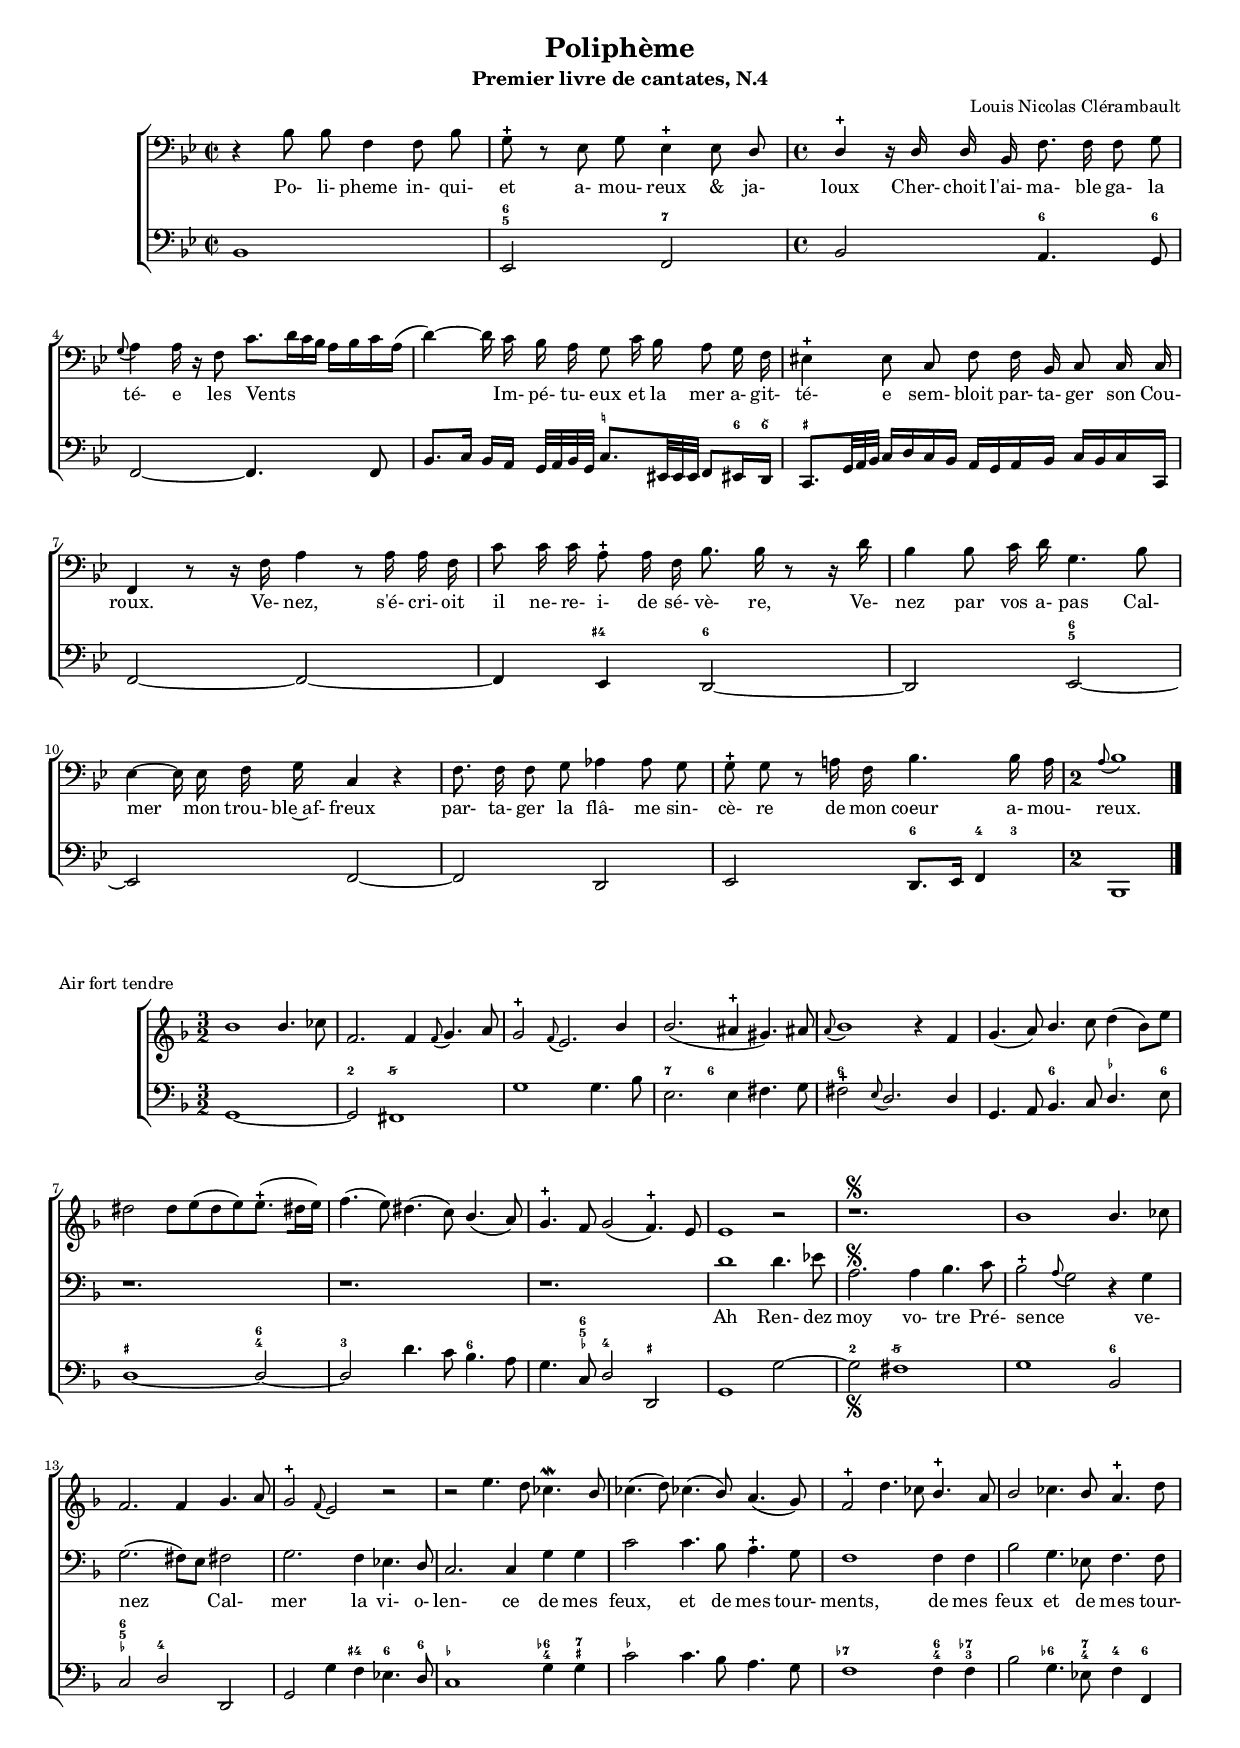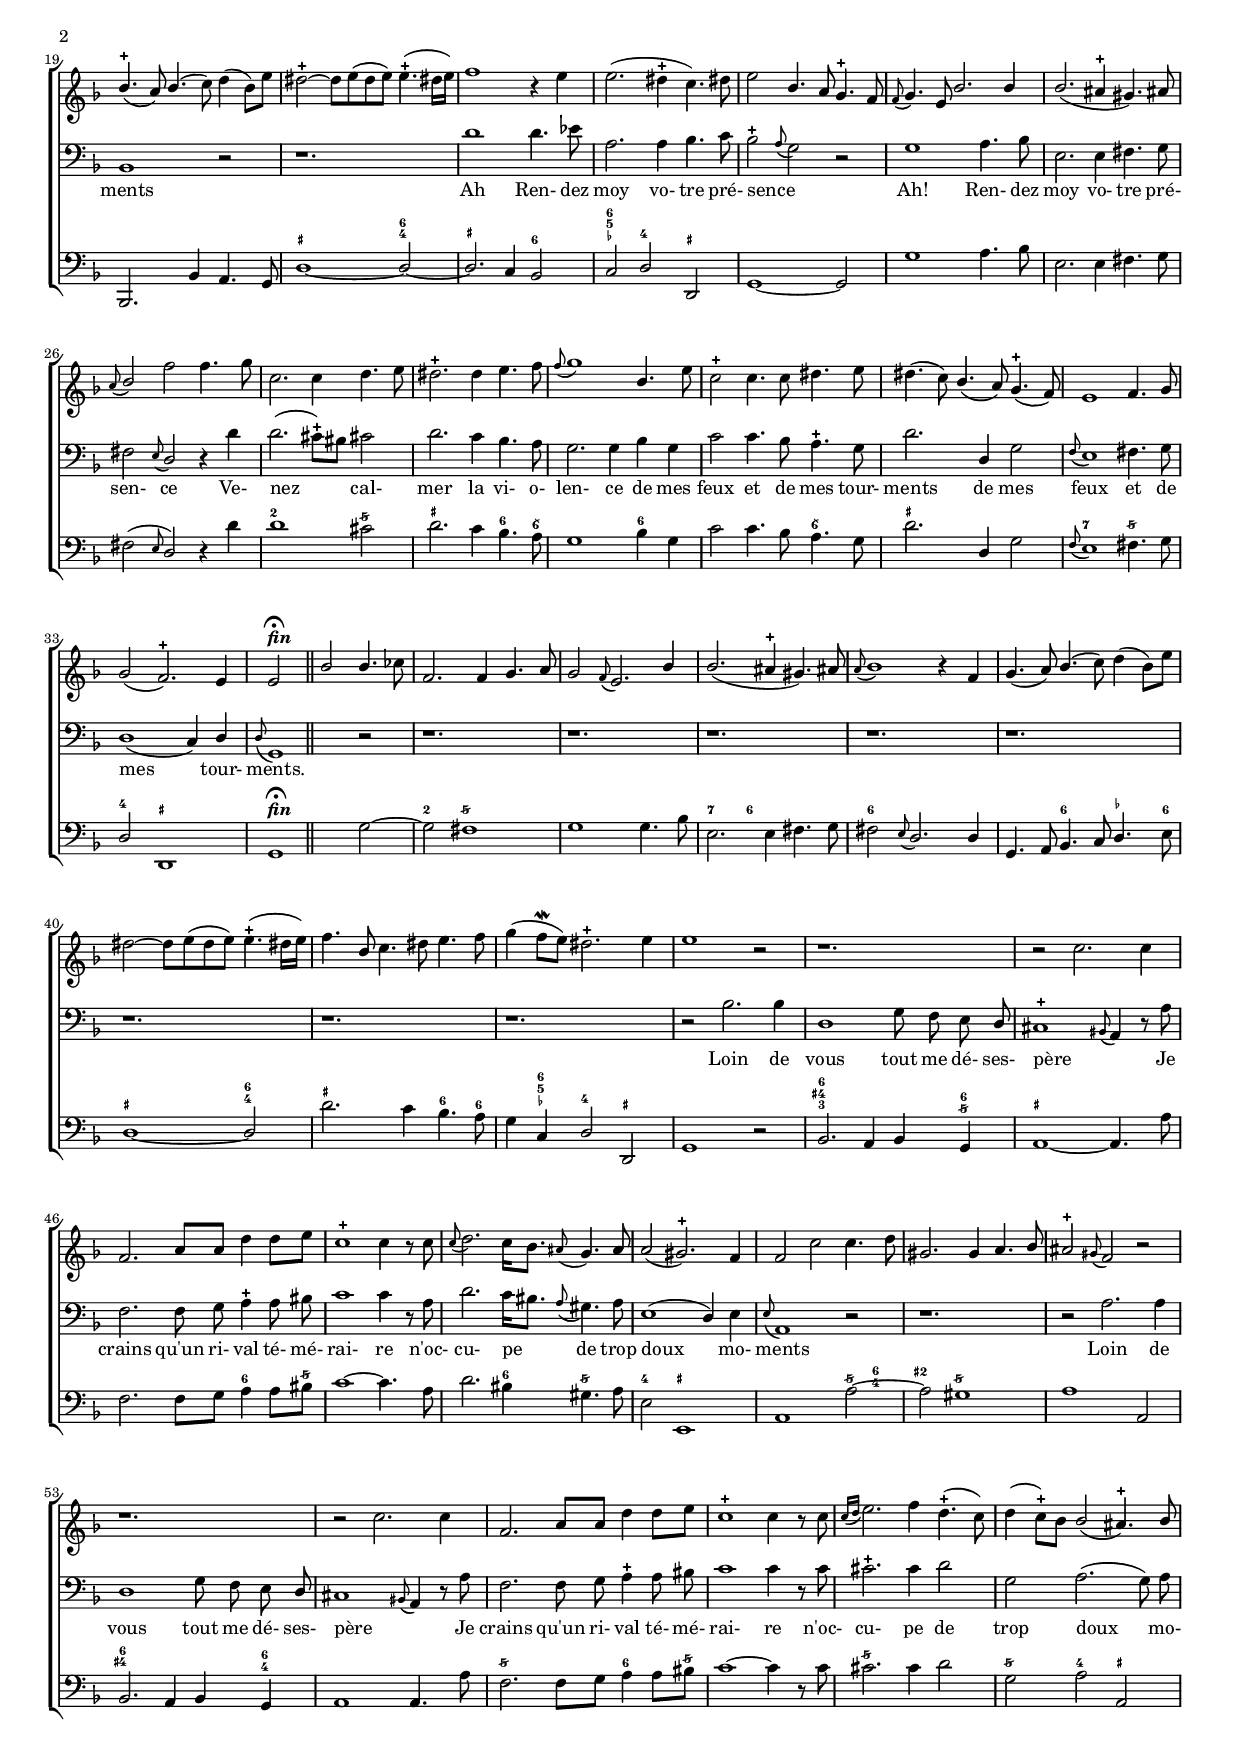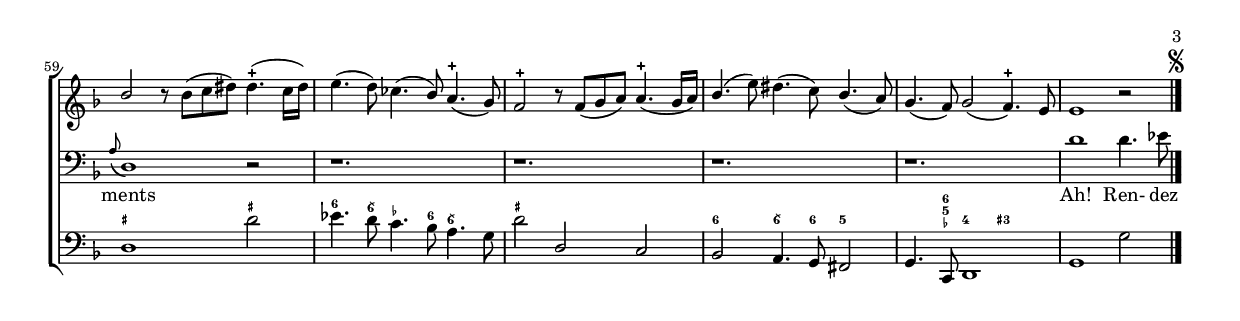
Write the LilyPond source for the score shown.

%% polipheme.ly
%% Louis Nicolas Clérambault
%% Premier livre de cantates, n°4
%% Poliphème
%% Author : Benjamin Coudrin, 2013

\version "2.16.0"

\header {
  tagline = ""
  composer = "Louis Nicolas Clérambault"
    composerDate = "1676-1749"
    date = "1710"
    title = "Poliphème"
    subtitle = "Premier livre de cantates, N.4"
    publisher = \markup { "Copyright : " \char ##x00A9 " 2013 Earlilypond, Benjamin Coudrin" }
}

#(set-default-paper-size "a4")
#(set-global-staff-size 15)

\layout {
  \context {
    \Score
    \override SpacingSpanner #'uniform-stretching = ##t
    \override Stem #'neutral-direction = #1
  }
  \context {
    \Voice
    \override TupletNumber #'stencil = ##f 
    \override TupletBracket #'bracket-visibility = ##f 
  }
  \context {
    \RemoveEmptyStaffContext
    \override VerticalAxisGroup #'remove-first = ##t 
  }
}

\include "../../../3rdParty/Viole/ornements-viole.ly"
%% mensuation.ly
%% Author : Benjamin Coudrin, 2013

ter = {
  \override Staff.TimeSignature.style = #'single-digit
  \time 3/4
}

deux = {
  \override Staff.TimeSignature.style = #'single-digit
  \time 2/2
}

bin = {
  \override Staff.TimeSignature.style = #'default
  \time 4/4
}

bla = {
  \override Staff.TimeSignature.style = #'default
  \time 2/2
}

blater = {
  \once \override Staff.TimeSignature.stencil = #ly:text-interface::print 
  \once \override Staff.TimeSignature.text =
    #(markup (#:line ((markup (#:musicglyph "timesig.C22")
                              (#:raise -0.8 #:musicglyph "three")))
               ))
  \time 3/4
}


%% Premier Recitatif
%% recitatif1.ly
%% Louis Nicolas Clérambault
%% Premier livre de cantates, n°4
%% Poliphème
%% Author : Benjamin Coudrin, 2013

%% BARYTON %%%%%%%%%%%%%%%%%%%%%%%%%%%%%%%%%%%%%%%%%%%%%%%%%
Abaryton = {
  \clef bass
  \key g \minor
  \relative c' {
    \bla
    \autoBeamOff
    r4 bes8 bes f4 f8 bes
    g\stopped r ees g ees4\stopped ees8 d
    \bin
    d4\stopped r16 d d bes f'8. f16 f8 g
    \grace g8 (a4) a16 r f8 c'8. [ \times 1/4 {s16 d c bes]} a [bes c a]
    (d4) ~ d16 c bes a g8 c16 bes a8 g16 f
    eis4\stopped ees8 c f f16 bes, c8 c16 c
    f,4 r8 r16 f' a4 \times 1/2 {r8} a16 a f
    c'8 c16 c a8\stopped a16 f bes8. bes16 r8 r16 d16
    bes4 bes8 c16 d g,4. bes8
    ees,4 ~ ees16 ees f g c,4 r
    f8. f16 f8 g aes4 a8 g
    g\stopped g r a!16 f bes4. bes16 a 
    \deux \grace a8 (bes1)
    \bar "|." \break
  }
}

Alyrbar = \lyricmode {
  Po- li- pheme in- qui- et a- mou- reux & ja- loux
  Cher- choit l'ai- ma- ble ga- la té- e les Vents _
  Im- pé- tu- eux et la mer a- git- té- e
  sem- bloit par- ta- ger son Cou- roux.
  Ve- nez, s'é- cri- oit il ne- re- i- de sé- vè- re,
  Ve- nez par vos a- pas Cal- mer mon trou- ble~af- freux
  par- ta- ger la flâ- me sin- cè- re 
  de mon coeur a- mou- reux.
}

%% BASSE CONTINUE %%%%%%%%%%%%%%%%%%%%%%%%%%%%%%%%%%%%%%%%%%%%%%%%%%
Abassefig = \figuremode {
  s1
  <6 5>2 <7>
  s2 <6>4. <6>8
  s1
  s2 <_!>4 s8 <6>16 <6\\>
  <_+>1
  s1
  s4 <4+> <6>2
  s2 <6 5>
  s1
  s
  s2 <6>4 <4>8 <3>
  s1
}

Abasse = {
  \clef bass
  \key g \minor
  \bla
  \relative c {
    bes1
    ees,2 f
    \bin bes a4. g8
    f2 ~ f4. f8 
    bes8. [c16] bes [a] g32 [a bes g] c8. [\times 1/2 {s32 eis, ees ees]} f8 [eis16 d]
    c8. [\times 1/2 {s32 g' a bes]} c16 [ d c bes] a [g a bes] c[ bes c c,] 
    f2 ~ f ~ 
    f4 ees d2 ~
    d ees ~ 
    ees f ~ 
    f d
    ees d8. [ees16] f4
    \deux \grace s8 bes,1
  }
  \bar "|."
}

\score {
  \new StaffGroup  <<
    \new Voice = "baryton" << \override Staff.BarLine #'allow-span-bar = ##f #(set-accidental-style 'forget) \Abaryton >>
    \new Lyrics \lyricsto baryton { \Alyrbar }
    \new Staff <<
      \override Staff.BarLine #'allow-span-bar = ##f
      #(set-accidental-style 'forget)
      \figuremode { \Abassefig }
      \Abasse
    >>
  >>
}


%% Air fort tendre
%% airforttendre.ly
%% Louis Nicolas Clérambault
%% Premier livre de cantates, n°4
%% Poliphème
%% Author : Benjamin Coudrin, 2013

%% DESSUS %%%%%%%%%%%%%%%%%%%%%%%%%%%%%%%%%%%%%%%%%%%%%%%%%%
Bdessus = {
  \clef french
  \time 3/2
  \key d \minor
  \relative c'' {
    % Air fort tendre
    d1 d4. ees8
    a,2. a4 \grace a8 (bes4.) c8
    bes2\stopped \grace a8 (g2.) d'4
    d2. (cis4\stopped bis4.) cis8
    \grace c8 (d1) r4 a 
    bes4. (c8) d4. e8 f4 (d8) [g]
    fis2 ~ f8 [g (f g) g4.\stopped (fis16 [g])
    a4. (g8) fis4. (e8) d4. (c8)
    bes4.\stopped a8 bes2 (a4.\stopped) g8
    g1 r2
    r1.\segno
    d'1 d4. ees8
    a,2. a4 bes4. c8
    bes2\stopped \grace a8 (g2) r
    r g'4. f8 ees4.\mordent d8
    ees4. (f8) ees4. (d8) c4. (bes8)
    a2\stopped f'4. ees8 d4.\stopped c8
    d2 ees4. d8 c4.\stopped f8
    d4.\stopped (c8) d4. (e8) f4 (d8) [g]
    fis2\stopped ~ fis8 [g (f g)] g4.\stopped (fis16 [g])
    a1 r4 g4 
    g2. (fis4\stopped e4.) fis8
    g2 d4. c8 bes4.\stopped a8
    \grace a8 (bes4.) g8 d'2. d4
    d2. (cis4\stopped bis4.) cis8
    \grace c8 (d2) a' a4. bes8
    e,2. e4 f4. g8
    fis2.\stopped f4 g4. a8
    \grace a8 (bes1) d,4. g8
    e2\stopped e4. e8 fis4. g8
    fis4. (e8) d4. (c8) bes4.\stopped (a8)
    g1 a4. bes8
    bes2 (a2.\stopped) g4
    g2^\markup{\bold\italic fin}\fermata \bar "||" d' d4. ees8
    a,2. a4 bes4. c8
    bes2 \grace a8 (g2.) d'4
    d2. (cis4\stopped bis4.) cis8
    \grace c8 (d1) r4 a
    bes4. (c8) d4. (e8) f4 (d8) [g]
    fis2 ~ fis8 [g (f g)] g4.\stopped (fis16 [g])
    a4. d,8 e4. fis8 g4. a8
    bes4 (a8\mordent [g]) fis2.\stopped g4
    g1 r2
    r1.
    r2 e2. e4
    a,2. c8 [c] f4 f8 [g]
    e1\stopped e4 r8 e
    \grace e8 (f2.) e16 [d8.] \grace cis8 (bes4.) c8
    c2 (bis2.\stopped) a4
    a2 e' e4. f8
    bis,2. bes4 c4. d8
    cis2\stopped \grace bis8 (a2) r
    r1.
    r2 e'2. e4
    a,2. c8 [c] f4 f8 [g]
    e1\stopped e4 r8 e
    \grace { e16 [(f] } g2.) a4 f4.\stopped (e8)
    f4 (e8\stopped) [d] d2  (cis4.\stopped) d8
    d2 r8 d ([e fis]) f4.\stopped (e16 [f])
    g4. (f8) ees4. (d8) c4.\stopped (bes8)
    a2\stopped r8 a ([bes c]) c4.\stopped (bes16 [c])
    d4. (g8) fis4. (e8) d4. (c8)
    bes4. (a8) bes2 (a4.\stopped) g8
    g1 r2 \bar "||"  \mark \markup \normalsize { \musicglyph  #"scripts.segno" }
  }
}

%% BARYTON %%%%%%%%%%%%%%%%%%%%%%%%%%%%%%%%%%%%%%%%%%%%%%%%%
Bbaryton = {
  \clef bass
  \time 3/2
  \key d \minor
  \relative c' {
    \autoBeamOff
    r1. r r r r r r r r
    d1 d4. ees8
    a,2.\segno a4 bes4. c8
    bes2\stopped \grace a8 (g2) r4 g
    g2. (fis8) [e] fis2
    g2. f4 ees4. d8
    c2. c4 g' g
    c2 c4. bes8 a4.\stopped g8
    f1 f4 f
    bes2 g4. ees8 f4. f8
    bes,1 r2
    r1. 
    d'1 d4. ees8
    a,2. a4 bes4. c8
    bes2\stopped \grace a8 (g2) r
    g1 a4. bes8
    e,2. e4 fis4. g8
    fis2 \grace e8 (d2) r4 d'
    d2. (cis8\stopped) [bis] cis2
    d2. c4 bes4. a8
    g2. g4 bes g
    c2 c4. bes8 a4.\stopped g8
    d'2. d,4 g2
    \grace f8 (e1) fis4. g8
    d1 (c4) d
    \grace d8 (g,1) r2
    r1.
    r
    r
    r
    r
    r
    r
    r
    r2 bes'2. bes4
    d,1 g8 f e d
    cis1\stopped \grace bis8 (a4) r8 a'
    f2. f8 g a4\stopped a8 bis
    c1 c4 r8 a
    d2. c16 [bis8.] \grace a8 (gis4.) a8
    e1 (d4) e
    \grace e8 (a,1) r2
    r1.
    r2 a'2. a4
    d,1 g8 f e d
    cis1 \grace bis8 (a4) r8 a'
    f2. f8 g a4\stopped a8 bis
    c1 c4 r8 c
    cis2.\stopped c4 d2
    g, a2. (g8) a
    \grace a8 (d,1) r2
    r1.
    r
    r
    r
    d'1 d4. ees8
    \bar "||" \mark \markup \normalsize { \musicglyph  #"scripts.segno" }
  }
}

Blyrbar = \lyricmode {
  Ah Ren- dez moy vo- tre Pré- sence _
  ve- nez Cal- mer la vi- o- len- ce
  de mes feux, et de mes tour- ments,
  de mes feux et de mes tour- ments
  Ah Ren- dez moy vo- tre pré- sence _
  Ah! Ren- dez moy vo- tre pré- sen- ce
  Ve- nez cal- mer la vi- o- len- ce
  de mes feux et de mes tour- ments
  de mes feux et de mes tour- ments.
  Loin de vous tout me dé- ses- père _
  Je crains qu'un ri- val té- mé- rai- re
  n'oc- cu- pe de trop doux mo- ments
  Loin de vous tout me dé- ses- père _
  Je crains qu'un ri- val té- mé- rai- re
  n'oc- cu- pe de trop doux mo- ments  
  Ah! Ren- dez
}

%% BASSE CONTINUE %%%%%%%%%%%%%%%%%%%%%%%%%%%%%%%%%%%%%%%%%%%%%%%%%%
Bbassefig = \figuremode {
  s1.
  <2>2 <5/>1
  s1.
  <7>2 <6> s
  <6>1.
  s2 <6> <_->4. <6>8
  <_+>1 <6 4>2
  <3> s <6>
  s4. <6 5 _->8 <4>2 <_+>
  s1.
  <2>2 <5/>1
  s <6>2
  <6 5 _-> <4> s
  s2. <4+>4 <6>4. <6>8
  <_->1 <6- 4>4 <7 _+>
  <_->1.
  <7->1 <6 4>4 <7- 3>
  s2 <6->4. <7 4>8 <4>4 <6>
  s1.
  <_+>1 <6 4>2
  <_+>1 <6>2
  <6 5 _->2 <4> <_+>
  s1.
  s
  s
  s
  <2>1 <5/>2
  <_+>1 <6>4. <6\\>8
  s1 <6>2
  s1 <6\\>2
  <_+>1.
  <7>1 <5/>2
  <4> <_+>1
  s1.
  <2>2 <5/>1
  s1.
  <7>2 <6> s
  <6>1.
  s2 <6> <_->4. <6>8
  <_+>1 <6 4>2
  <_+>1 <6>4. <6>8
  s4 <6 5 _-> <4>2 <_+>
  s1.
  <6 4+ 3>1 s4 <6 5/>
  <_+>1.
  s1 <6>4. <5/>8
  s1.
  s2. <6>4 <5/>2
  <4>2 <_+>1
  s1 <5/>4 <6 4>
  <2+>2 <5/>1
  s1.
  <6 4+>1 s4 <6 4>4
  s1.
  <5/>1 <6>4. <5/>8
  s1.
  <5/>1.
  <5/>2 <4> <_+>
  <_+>1 <_+>2
  <6>4. <6\\>8 <_->4. <6>8 <6\\>2
  <_+>1.
  <6>2 <6\\>4. <6>8 <5>2
  s4. <6 5 _->8 <4>2 <3+>
  s1.
}

Bbasse = {
  \clef bass
  \time 3/2
  \key d \minor
  \relative c {
    \times 3/2 {g1 ~} 
    g2 fis1
    g'1 g4. bes8
    e,2. e4 fis4. g8
    fis2\stopped \grace e8 (d2.) d4
    g,4. a8 bes4. c8 d4. e8
    d1 ~ d2 ~
    d d'4. c8 bes4. a8
    g4. c,8 d2 d,
    g1 g'2 ~
    g_\segno fis1
    g bes,2
    c d d,
    g g'4 f ees4. d8
    c1 g'4 g
    c2 c4. bes8 a4. g8
    f1 f4 f
    bes2 g4. ees8 f4 f,
    bes,2. bes'4 a4. g8
    d'1 ~ d2 ~
    d2. c4 bes2
    c d d,
    g1 ~ g2
    g'1 a4. bes8
    e,2. e4 fis4. g8
    fis2 (\grace e8 d2) r4 d'
    d1 cis2
    d2. c4 bes4. a8
    g1 bes4 g
    c2 c4. bes8 a4. g8
    d'2. d,4 g2
    \grace f8 (e1) fis4. g8
    d2 d,1
    g1^\markup{\bold\italic fin}\fermata g'2 ~
    g fis1
    g g4. bes8
    e,2. e4 fis4. g8
    fis2 \grace e8 (d2.) d4
    g,4. a8 bes4. c8 d4. e8
    d1 ~ d2
    d'2. c4 bes4. a8
    g4 c, d2 d,
    g1 r2
    bes2. a4 bes g
    a1 ~ a4. a'8
    f2. f8 g a4 a8 bis
    c1 ~ c4. a8
    d2. bis4 gis4. a8
    e2 e,1
    a1 a'2 ~
    a gis1
    a1 a,2
    bes2. a4 bes g
    a1 a4. a'8
    f2. f8 g a4 a8 bis
    c1 ~ c4 r8 c
    cis2. c4 d2
    g, a a,
    d1 d'2
    ees4. d8 c4. bes8 a4. g8
    d'2 d, c
    bes a4. g8 fis2
    g4. c,8 d1
    g1 g'2 ~
    %\bar "||" \mark \markup \normalsize { \musicglyph  #"scripts.segno" }
  }
  \bar "|."
}

\score {
  \new StaffGroup  <<
    \new Voice = "dessus" <<\override Staff.BarLine #'allow-span-bar = ##f #(set-accidental-style 'forget) \Bdessus >>
    \new Voice = "baryton" << \override Staff.BarLine #'allow-span-bar = ##f #(set-accidental-style 'forget) \Bbaryton >>
    \new Lyrics \lyricsto baryton { \Blyrbar }
    \new Staff <<
      \override Staff.BarLine #'allow-span-bar = ##f
      #(set-accidental-style 'forget)
      \figuremode { \Bbassefig }
      \Bbasse
    >>
  >>
  
  \header {
    piece = "Air fort tendre"
  }
}
